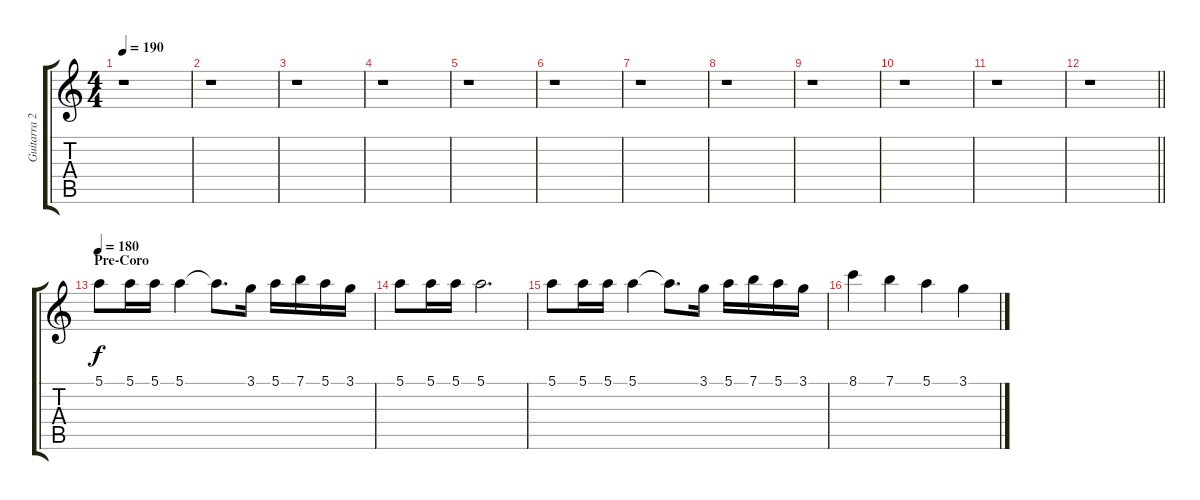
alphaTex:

\track ("Guitarra 2" "Guitarra 2") {instrument overdrivenguitar}
\staff {score tabs}
\tuning (E4 B3 G3 D3 A2 E2) {hide}
\ts (4 4)
\tempo 190
\clef g2
\ks c
r.1{dy f} |
r.1 |
r.1 |
r.1 |
r.1 |
r.1 |
r.1 |
r.1 |
r.1 |
r.1 |
r.1 |
\barLineRight lightlight
r.1 |
\section ("" "Pre-Coro")
\tempo 180
5.1.8 5.1.16 5.1.16 5.1.4 5.1{t}.8{d} 3.1.16 5.1.16 7.1.16 5.1.16 3.1.16 |
5.1.8 5.1.16 5.1.16 5.1.2{d} |
5.1.8 5.1.16 5.1.16 5.1.4 5.1{t}.8{d} 3.1.16 5.1.16 7.1.16 5.1.16 3.1.16 |
8.1.4 7.1.4 5.1.4 3.1.4
